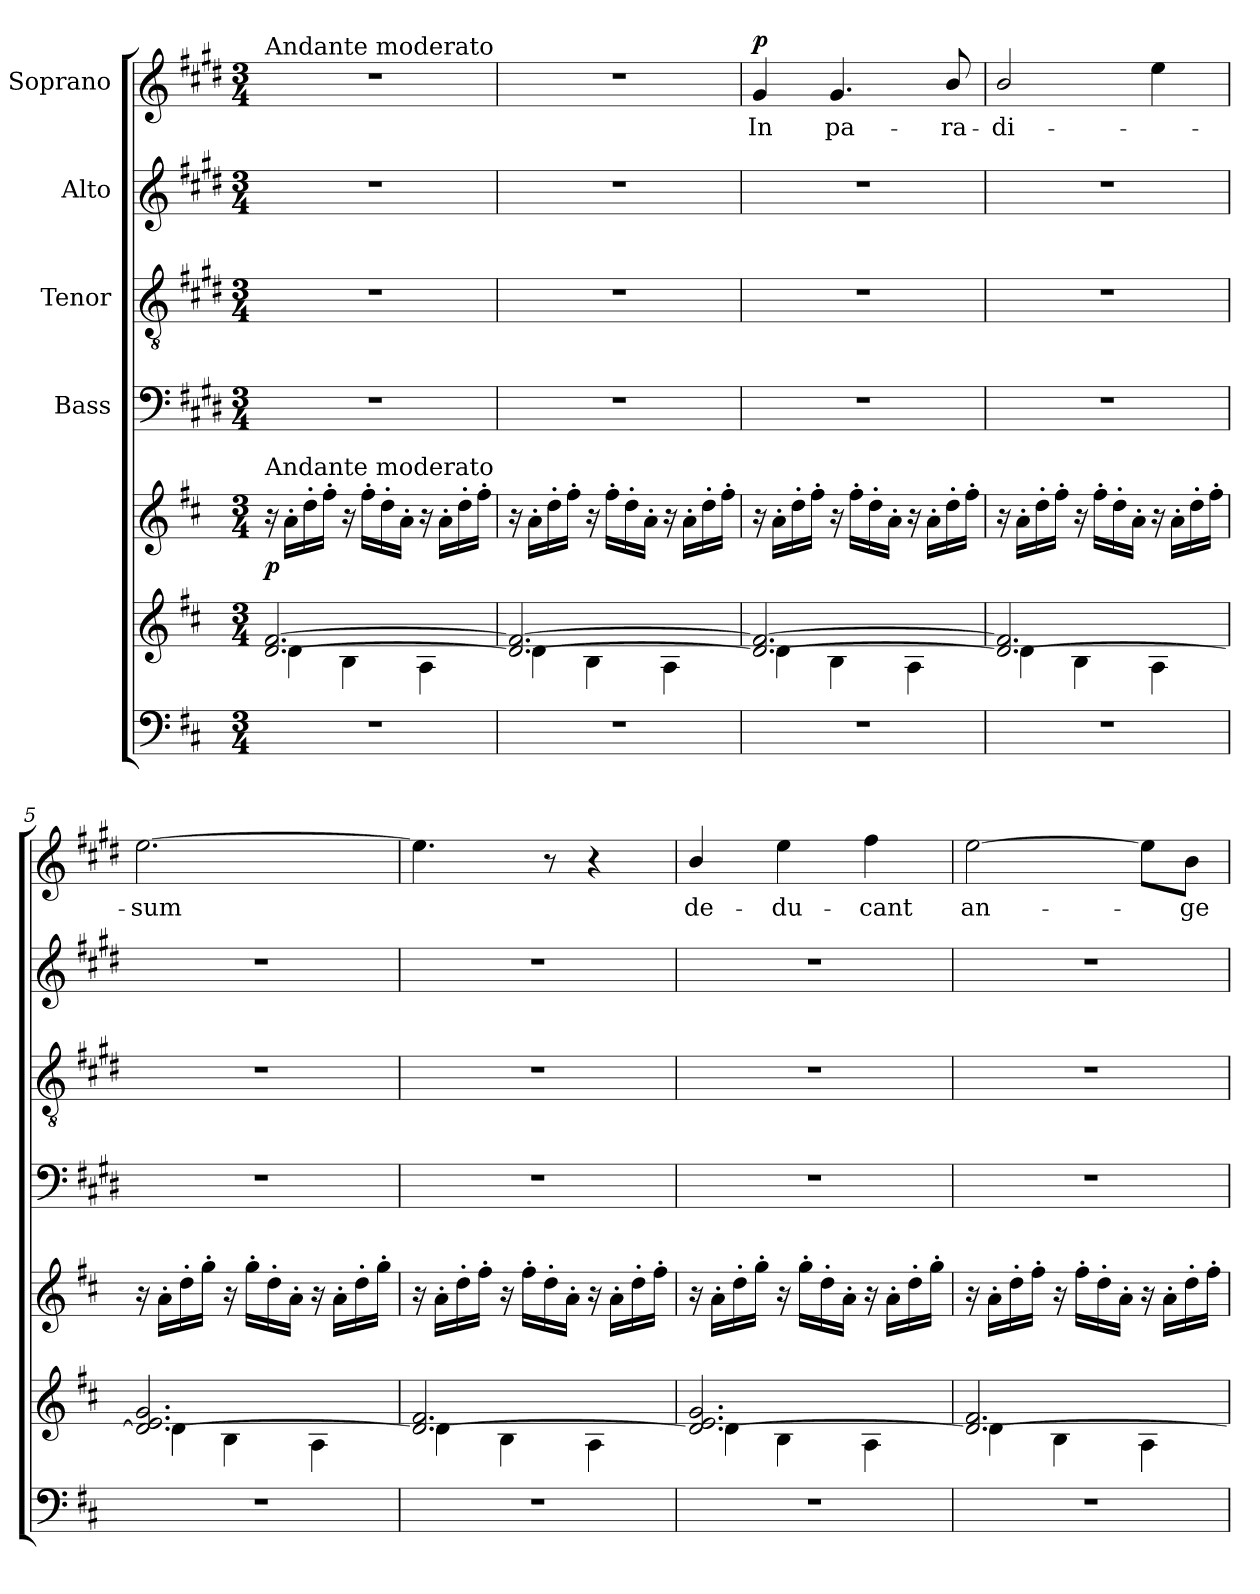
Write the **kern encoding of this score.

**kern	**kern	**kern	**dynam	**kern	**kern	**kern	**kern	**text	**dynam
*part6	*part5	*part5	*part5	*part4	*part3	*part2	*part1	*part1	*part1
*staff7	*staff6	*staff5	*staff5/6	*staff4	*staff3	*staff2	*staff1	*staff1	*staff1
*	*	*	*	*I"Bass	*I"Tenor	*I"Alto	*I"Soprano	*	*
*clefF4	*clefG2	*clefG2	*	*clefF4	*clefGv2	*clefG2	*clefG2	*	*
*	*	*	*	*ITrd1c2	*ITrd1c2	*ITrd1c2	*ITrd1c2	*	*
*k[f#c#]	*k[f#c#]	*k[f#c#]	*	*k[f#c#]	*k[f#c#]	*k[f#c#]	*k[f#c#]	*	*
*D:	*D:	*D:	*	*D:	*D:	*D:	*D:	*	*
*M3/4	*M3/4	*M3/4	*	*M3/4	*M3/4	*M3/4	*M3/4	*	*
=1	=1	=1	=1	=1	=1	=1	=1	=1	=1
*	*^	*	*	*	*	*	*	*	*
!	!	!	!	!	!	!	!	!LO:TX:a:t=Andante moderato	!	!
!	!	!	!LO:TX:a:t=Andante moderato	!	!	!	!	!	!	!
!	!	!	!	!LO:DY:b	!	!	!	!	!	!
2.r	[>2.d/ [>2.f#/	4d\	16r	p	2.r	2.r	2.r	2.r	.	.
.	.	.	16a'>\LL	.	.	.	.	.	.	.
.	.	.	16dd'>\	.	.	.	.	.	.	.
.	.	.	16ff#'>\JJ	.	.	.	.	.	.	.
.	.	4B\	16r	.	.	.	.	.	.	.
.	.	.	16ff#'>\LL	.	.	.	.	.	.	.
.	.	.	16dd'>\	.	.	.	.	.	.	.
.	.	.	16a'>\JJ	.	.	.	.	.	.	.
.	.	4A\	16r	.	.	.	.	.	.	.
.	.	.	16a'>\LL	.	.	.	.	.	.	.
.	.	.	16dd'>\	.	.	.	.	.	.	.
.	.	.	16ff#'>\JJ	.	.	.	.	.	.	.
=2	=2	=2	=2	=2	=2	=2	=2	=2	=2	=2
2.r	2.d/_ 2.f#/_	4d\	16r	.	2.r	2.r	2.r	2.r	.	.
.	.	.	16a'>\LL	.	.	.	.	.	.	.
.	.	.	16dd'>\	.	.	.	.	.	.	.
.	.	.	16ff#'>\JJ	.	.	.	.	.	.	.
.	.	4B\	16r	.	.	.	.	.	.	.
.	.	.	16ff#'>\LL	.	.	.	.	.	.	.
.	.	.	16dd'>\	.	.	.	.	.	.	.
.	.	.	16a'>\JJ	.	.	.	.	.	.	.
.	.	4A\	16r	.	.	.	.	.	.	.
.	.	.	16a'>\LL	.	.	.	.	.	.	.
.	.	.	16dd'>\	.	.	.	.	.	.	.
.	.	.	16ff#'>\JJ	.	.	.	.	.	.	.
=3	=3	=3	=3	=3	=3	=3	=3	=3	=3	=3
!	!	!	!	!	!	!	!	!	!	!LO:DY:b
2.r	2.d/_ 2.f#/_	4d\	16r	.	2.r	2.r	2.r	4f#/	In	p
.	.	.	16a'>\LL	.	.	.	.	.	.	.
.	.	.	16dd'>\	.	.	.	.	.	.	.
.	.	.	16ff#'>\JJ	.	.	.	.	.	.	.
.	.	4B\	16r	.	.	.	.	4.f#/	pa-	.
.	.	.	16ff#'>\LL	.	.	.	.	.	.	.
.	.	.	16dd'>\	.	.	.	.	.	.	.
.	.	.	16a'>\JJ	.	.	.	.	.	.	.
.	.	4A\	16r	.	.	.	.	.	.	.
.	.	.	16a'>\LL	.	.	.	.	.	.	.
.	.	.	16dd'>\	.	.	.	.	8a/	-ra-	.
.	.	.	16ff#'>\JJ	.	.	.	.	.	.	.
=4	=4	=4	=4	=4	=4	=4	=4	=4	=4	=4
2.r	2.d/_ 2.f#/]	4d\	16r	.	2.r	2.r	2.r	2a/	-di-	.
.	.	.	16a'>\LL	.	.	.	.	.	.	.
.	.	.	16dd'>\	.	.	.	.	.	.	.
.	.	.	16ff#'>\JJ	.	.	.	.	.	.	.
.	.	4B\	16r	.	.	.	.	.	.	.
.	.	.	16ff#'>\LL	.	.	.	.	.	.	.
.	.	.	16dd'>\	.	.	.	.	.	.	.
.	.	.	16a'>\JJ	.	.	.	.	.	.	.
.	.	4A\	16r	.	.	.	.	4dd\	.	.
.	.	.	16a'>\LL	.	.	.	.	.	.	.
.	.	.	16dd'>\	.	.	.	.	.	.	.
.	.	.	16ff#'>\JJ	.	.	.	.	.	.	.
=5	=5	=5	=5	=5	=5	=5	=5	=5	=5	=5
2.r	2.d/_ 2.e/ 2.g/	4d\	16r	.	2.r	2.r	2.r	[2.dd\	-sum	.
.	.	.	16a'>\LL	.	.	.	.	.	.	.
.	.	.	16dd'>\	.	.	.	.	.	.	.
.	.	.	16gg'>\JJ	.	.	.	.	.	.	.
.	.	4B\	16r	.	.	.	.	.	.	.
.	.	.	16gg'>\LL	.	.	.	.	.	.	.
.	.	.	16dd'>\	.	.	.	.	.	.	.
.	.	.	16a'>\JJ	.	.	.	.	.	.	.
.	.	4A\	16r	.	.	.	.	.	.	.
.	.	.	16a'>\LL	.	.	.	.	.	.	.
.	.	.	16dd'>\	.	.	.	.	.	.	.
.	.	.	16gg'>\JJ	.	.	.	.	.	.	.
=6	=6	=6	=6	=6	=6	=6	=6	=6	=6	=6
2.r	2.d/_ 2.f#/	4d\	16r	.	2.r	2.r	2.r	4.dd\]	.	.
.	.	.	16a'>\LL	.	.	.	.	.	.	.
.	.	.	16dd'>\	.	.	.	.	.	.	.
.	.	.	16ff#'>\JJ	.	.	.	.	.	.	.
.	.	4B\	16r	.	.	.	.	.	.	.
.	.	.	16ff#'>\LL	.	.	.	.	.	.	.
.	.	.	16dd'>\	.	.	.	.	8r	.	.
.	.	.	16a'>\JJ	.	.	.	.	.	.	.
.	.	4A\	16r	.	.	.	.	4r	.	.
.	.	.	16a'>\LL	.	.	.	.	.	.	.
.	.	.	16dd'>\	.	.	.	.	.	.	.
.	.	.	16ff#'>\JJ	.	.	.	.	.	.	.
!!LO:LB:g=z
=7	=7	=7	=7	=7	=7	=7	=7	=7	=7	=7
2.r	2.d/_ 2.e/ 2.g/	4d\	16r	.	2.r	2.r	2.r	4a/	de-	.
.	.	.	16a'>\LL	.	.	.	.	.	.	.
.	.	.	16dd'>\	.	.	.	.	.	.	.
.	.	.	16gg'>\JJ	.	.	.	.	.	.	.
.	.	4B\	16r	.	.	.	.	4dd\	-du-	.
.	.	.	16gg'>\LL	.	.	.	.	.	.	.
.	.	.	16dd'>\	.	.	.	.	.	.	.
.	.	.	16a'>\JJ	.	.	.	.	.	.	.
.	.	4A\	16r	.	.	.	.	4ee\	-cant	.
.	.	.	16a'>\LL	.	.	.	.	.	.	.
.	.	.	16dd'>\	.	.	.	.	.	.	.
.	.	.	16gg'>\JJ	.	.	.	.	.	.	.
=8	=8	=8	=8	=8	=8	=8	=8	=8	=8	=8
2.r	2.d/_ 2.f#/	4d\	16r	.	2.r	2.r	2.r	[2dd\	an-	.
.	.	.	16a'>\LL	.	.	.	.	.	.	.
.	.	.	16dd'>\	.	.	.	.	.	.	.
.	.	.	16ff#'>\JJ	.	.	.	.	.	.	.
.	.	4B\	16r	.	.	.	.	.	.	.
.	.	.	16ff#'>\LL	.	.	.	.	.	.	.
.	.	.	16dd'>\	.	.	.	.	.	.	.
.	.	.	16a'>\JJ	.	.	.	.	.	.	.
.	.	4A\	16r	.	.	.	.	8dd\L]	.	.
.	.	.	16a'>\LL	.	.	.	.	.	.	.
.	.	.	16dd'>\	.	.	.	.	8a\J	-ge-	.
.	.	.	16ff#'>\JJ	.	.	.	.	.	.	.
*	*v	*v	*	*	*	*	*	*	*	*
=	=	=	=	=	=	=	=	=	=
*-	*-	*-	*-	*-	*-	*-	*-	*-	*-
